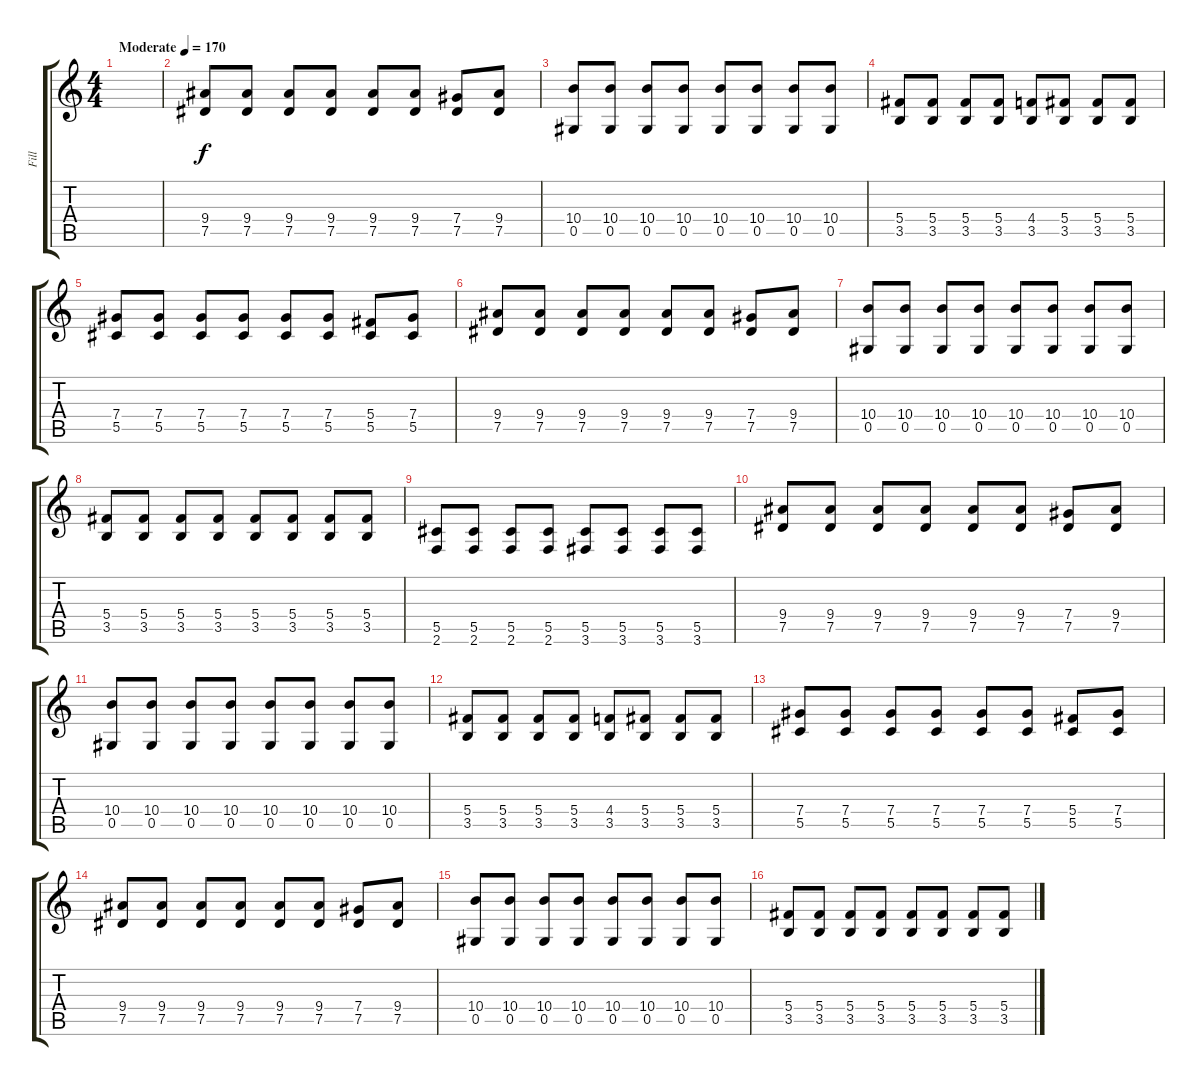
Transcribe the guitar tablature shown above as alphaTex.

\track ("Fill" "Fill") {instrument overdrivenguitar}
\staff {score tabs}
\tuning (Eb4 Bb3 Gb3 Db3 Ab2 Eb2) {hide}
\ts (4 4)
\tempo (170 "Moderate")
\clef g2
\ks c
|
(9.4 7.5).8 (9.4 7.5).8 (9.4 7.5).8 (9.4 7.5).8 (9.4 7.5).8 (9.4 7.5).8 (7.4 7.5).8 (9.4 7.5).8 |
(10.4 0.5).8 (10.4 0.5).8 (10.4 0.5).8 (10.4 0.5).8 (10.4 0.5).8 (10.4 0.5).8 (10.4 0.5).8 (10.4 0.5).8 |
(5.4 3.5).8 (5.4 3.5).8 (5.4 3.5).8 (5.4 3.5).8 (4.4 3.5).8 (5.4 3.5).8 (5.4 3.5).8 (5.4 3.5).8 |
(7.4 5.5).8 (7.4 5.5).8 (7.4 5.5).8 (7.4 5.5).8 (7.4 5.5).8 (7.4 5.5).8 (5.4 5.5).8 (7.4 5.5).8 |
(9.4 7.5).8 (9.4 7.5).8 (9.4 7.5).8 (9.4 7.5).8 (9.4 7.5).8 (9.4 7.5).8 (7.4 7.5).8 (9.4 7.5).8 |
(10.4 0.5).8 (10.4 0.5).8 (10.4 0.5).8 (10.4 0.5).8 (10.4 0.5).8 (10.4 0.5).8 (10.4 0.5).8 (10.4 0.5).8 |
(5.4 3.5).8 (5.4 3.5).8 (5.4 3.5).8 (5.4 3.5).8 (5.4 3.5).8 (5.4 3.5).8 (5.4 3.5).8 (5.4 3.5).8 |
(5.5 2.6).8 (5.5 2.6).8 (5.5 2.6).8 (5.5 2.6).8 (5.5 3.6).8 (5.5 3.6).8 (5.5 3.6).8 (5.5 3.6).8 |
(9.4 7.5).8 (9.4 7.5).8 (9.4 7.5).8 (9.4 7.5).8 (9.4 7.5).8 (9.4 7.5).8 (7.4 7.5).8 (9.4 7.5).8 |
(10.4 0.5).8 (10.4 0.5).8 (10.4 0.5).8 (10.4 0.5).8 (10.4 0.5).8 (10.4 0.5).8 (10.4 0.5).8 (10.4 0.5).8 |
(5.4 3.5).8 (5.4 3.5).8 (5.4 3.5).8 (5.4 3.5).8 (4.4 3.5).8 (5.4 3.5).8 (5.4 3.5).8 (5.4 3.5).8 |
(7.4 5.5).8 (7.4 5.5).8 (7.4 5.5).8 (7.4 5.5).8 (7.4 5.5).8 (7.4 5.5).8 (5.4 5.5).8 (7.4 5.5).8 |
(9.4 7.5).8 (9.4 7.5).8 (9.4 7.5).8 (9.4 7.5).8 (9.4 7.5).8 (9.4 7.5).8 (7.4 7.5).8 (9.4 7.5).8 |
(10.4 0.5).8 (10.4 0.5).8 (10.4 0.5).8 (10.4 0.5).8 (10.4 0.5).8 (10.4 0.5).8 (10.4 0.5).8 (10.4 0.5).8 |
(5.4 3.5).8 (5.4 3.5).8 (5.4 3.5).8 (5.4 3.5).8 (5.4 3.5).8 (5.4 3.5).8 (5.4 3.5).8 (5.4 3.5).8
